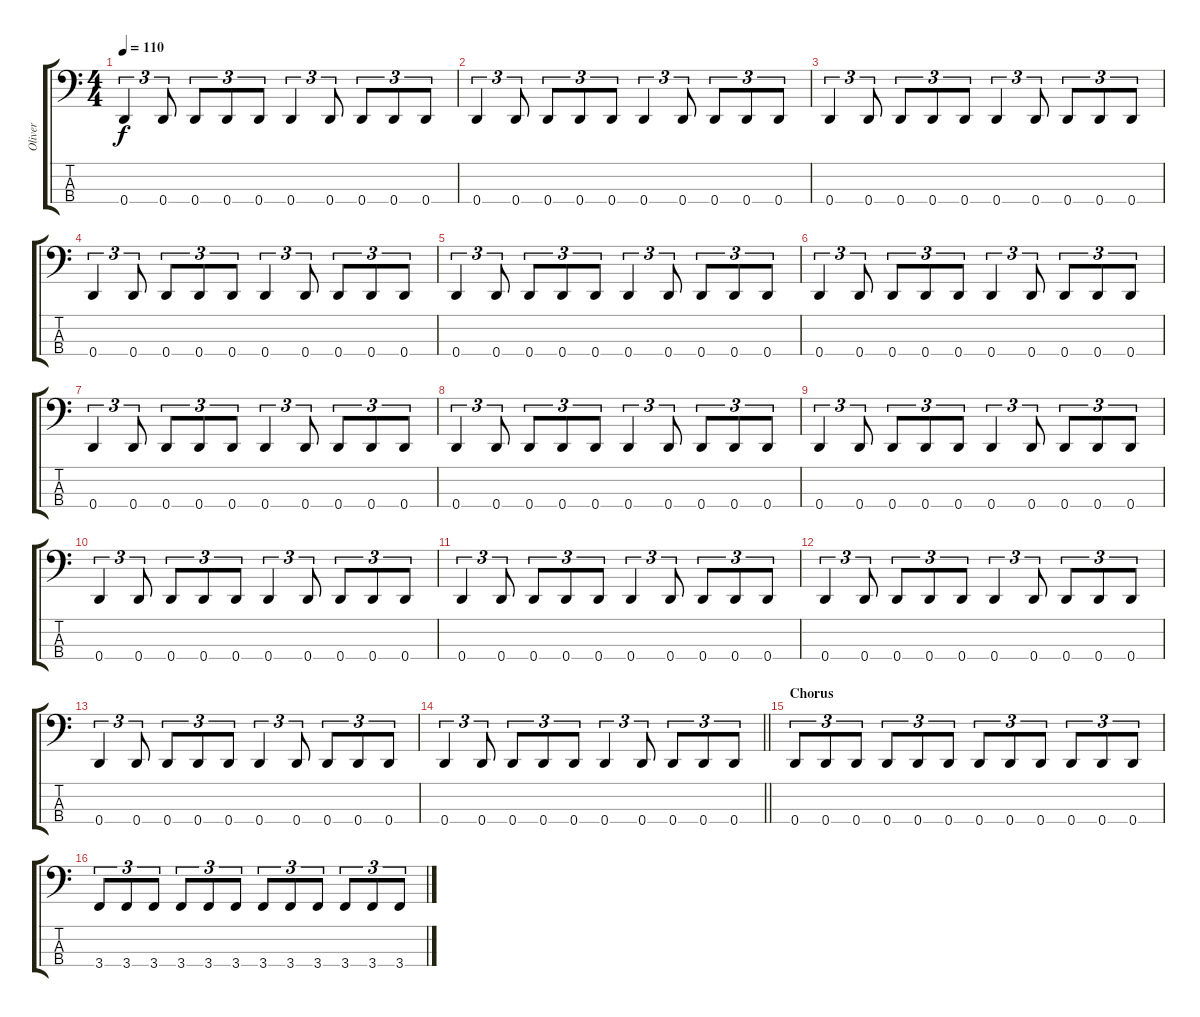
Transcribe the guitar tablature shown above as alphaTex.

\track ("Oliver" "Oliver") {instrument electricbassfinger}
\staff {score tabs}
\tuning (G2 D2 A1 D1) {hide}
\ts (4 4)
\tempo 110
\clef f4
\ks c
0.4.4{tu (3 2) dy f} 0.4.8{tu (3 2)} 0.4.8{tu (3 2)} 0.4.8{tu (3 2)} 0.4.8{tu (3 2)} 0.4.4{tu (3 2)} 0.4.8{tu (3 2)} 0.4.8{tu (3 2)} 0.4.8{tu (3 2)} 0.4.8{tu (3 2)} |
0.4.4{tu (3 2)} 0.4.8{tu (3 2)} 0.4.8{tu (3 2)} 0.4.8{tu (3 2)} 0.4.8{tu (3 2)} 0.4.4{tu (3 2)} 0.4.8{tu (3 2)} 0.4.8{tu (3 2)} 0.4.8{tu (3 2)} 0.4.8{tu (3 2)} |
0.4.4{tu (3 2)} 0.4.8{tu (3 2)} 0.4.8{tu (3 2)} 0.4.8{tu (3 2)} 0.4.8{tu (3 2)} 0.4.4{tu (3 2)} 0.4.8{tu (3 2)} 0.4.8{tu (3 2)} 0.4.8{tu (3 2)} 0.4.8{tu (3 2)} |
0.4.4{tu (3 2)} 0.4.8{tu (3 2)} 0.4.8{tu (3 2)} 0.4.8{tu (3 2)} 0.4.8{tu (3 2)} 0.4.4{tu (3 2)} 0.4.8{tu (3 2)} 0.4.8{tu (3 2)} 0.4.8{tu (3 2)} 0.4.8{tu (3 2)} |
0.4.4{tu (3 2)} 0.4.8{tu (3 2)} 0.4.8{tu (3 2)} 0.4.8{tu (3 2)} 0.4.8{tu (3 2)} 0.4.4{tu (3 2)} 0.4.8{tu (3 2)} 0.4.8{tu (3 2)} 0.4.8{tu (3 2)} 0.4.8{tu (3 2)} |
0.4.4{tu (3 2)} 0.4.8{tu (3 2)} 0.4.8{tu (3 2)} 0.4.8{tu (3 2)} 0.4.8{tu (3 2)} 0.4.4{tu (3 2)} 0.4.8{tu (3 2)} 0.4.8{tu (3 2)} 0.4.8{tu (3 2)} 0.4.8{tu (3 2)} |
0.4.4{tu (3 2)} 0.4.8{tu (3 2)} 0.4.8{tu (3 2)} 0.4.8{tu (3 2)} 0.4.8{tu (3 2)} 0.4.4{tu (3 2)} 0.4.8{tu (3 2)} 0.4.8{tu (3 2)} 0.4.8{tu (3 2)} 0.4.8{tu (3 2)} |
0.4.4{tu (3 2)} 0.4.8{tu (3 2)} 0.4.8{tu (3 2)} 0.4.8{tu (3 2)} 0.4.8{tu (3 2)} 0.4.4{tu (3 2)} 0.4.8{tu (3 2)} 0.4.8{tu (3 2)} 0.4.8{tu (3 2)} 0.4.8{tu (3 2)} |
0.4.4{tu (3 2)} 0.4.8{tu (3 2)} 0.4.8{tu (3 2)} 0.4.8{tu (3 2)} 0.4.8{tu (3 2)} 0.4.4{tu (3 2)} 0.4.8{tu (3 2)} 0.4.8{tu (3 2)} 0.4.8{tu (3 2)} 0.4.8{tu (3 2)} |
0.4.4{tu (3 2)} 0.4.8{tu (3 2)} 0.4.8{tu (3 2)} 0.4.8{tu (3 2)} 0.4.8{tu (3 2)} 0.4.4{tu (3 2)} 0.4.8{tu (3 2)} 0.4.8{tu (3 2)} 0.4.8{tu (3 2)} 0.4.8{tu (3 2)} |
0.4.4{tu (3 2)} 0.4.8{tu (3 2)} 0.4.8{tu (3 2)} 0.4.8{tu (3 2)} 0.4.8{tu (3 2)} 0.4.4{tu (3 2)} 0.4.8{tu (3 2)} 0.4.8{tu (3 2)} 0.4.8{tu (3 2)} 0.4.8{tu (3 2)} |
0.4.4{tu (3 2)} 0.4.8{tu (3 2)} 0.4.8{tu (3 2)} 0.4.8{tu (3 2)} 0.4.8{tu (3 2)} 0.4.4{tu (3 2)} 0.4.8{tu (3 2)} 0.4.8{tu (3 2)} 0.4.8{tu (3 2)} 0.4.8{tu (3 2)} |
0.4.4{tu (3 2)} 0.4.8{tu (3 2)} 0.4.8{tu (3 2)} 0.4.8{tu (3 2)} 0.4.8{tu (3 2)} 0.4.4{tu (3 2)} 0.4.8{tu (3 2)} 0.4.8{tu (3 2)} 0.4.8{tu (3 2)} 0.4.8{tu (3 2)} |
\barLineRight lightlight
0.4.4{tu (3 2)} 0.4.8{tu (3 2)} 0.4.8{tu (3 2)} 0.4.8{tu (3 2)} 0.4.8{tu (3 2)} 0.4.4{tu (3 2)} 0.4.8{tu (3 2)} 0.4.8{tu (3 2)} 0.4.8{tu (3 2)} 0.4.8{tu (3 2)} |
\section ("" "Chorus")
0.4.8{tu (3 2)} 0.4.8{tu (3 2)} 0.4.8{tu (3 2)} 0.4.8{tu (3 2)} 0.4.8{tu (3 2)} 0.4.8{tu (3 2)} 0.4.8{tu (3 2)} 0.4.8{tu (3 2)} 0.4.8{tu (3 2)} 0.4.8{tu (3 2)} 0.4.8{tu (3 2)} 0.4.8{tu (3 2)} |
3.4.8{tu (3 2)} 3.4.8{tu (3 2)} 3.4.8{tu (3 2)} 3.4.8{tu (3 2)} 3.4.8{tu (3 2)} 3.4.8{tu (3 2)} 3.4.8{tu (3 2)} 3.4.8{tu (3 2)} 3.4.8{tu (3 2)} 3.4.8{tu (3 2)} 3.4.8{tu (3 2)} 3.4.8{tu (3 2)}
